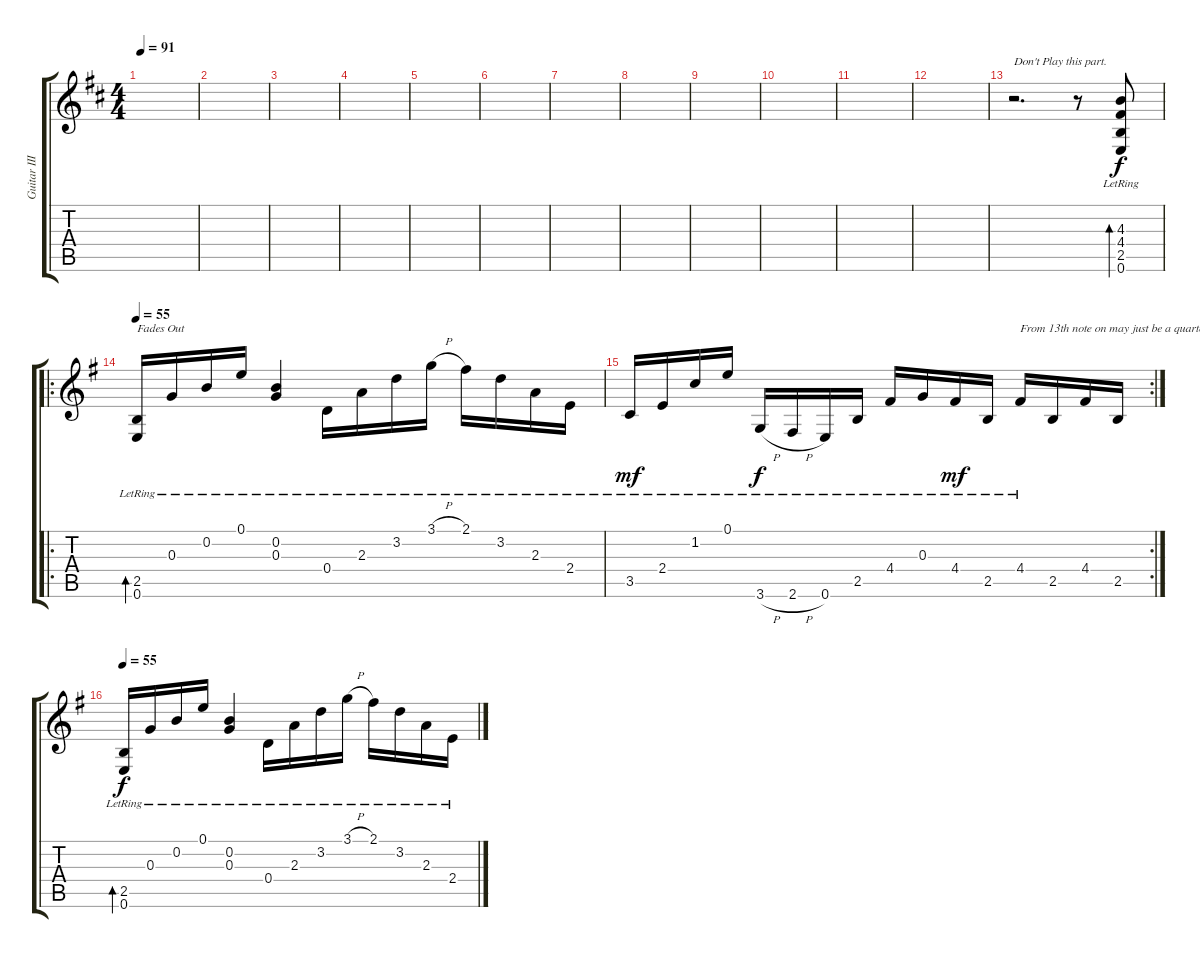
\track ("Guitar III / Acoustic" "Guitar III") {instrument acousticguitarsteel}
\staff {score tabs}
\tuning (E4 B3 G3 D3 A2 E2) {hide}
\ts (4 4)
\tempo 91
\clef g2
\ks bminor
|
|
|
|
|
|
|
|
|
|
|
|
r.2{d txt "Don't Play this part."} r.8 (4.3{lr} 4.4{lr} 2.5{lr} 0.6{lr}).8{bd 480} |
\ro
\tempo 55
\ks eminor
(2.5{lr} 0.6{lr}).16{bd 30 txt "Fades Out"} 0.3{lr}.16 0.2{lr}.16 0.1{lr}.16 (0.2{lr} 0.3{lr}).4 0.4{lr}.16 2.3{lr}.16 3.2{lr}.16 3.1{h lr}.16 2.1{lr}.16 3.2{lr}.16 2.3{lr}.16 2.4{lr}.16 |
\rc 2
3.5{lr}.16{dy mf} 2.4{lr}.16 1.2{lr}.16 0.1{lr}.16 3.6{h lr}.16{dy f} 2.6{h lr}.16 0.6{lr}.16 2.5{lr}.16 4.4{lr}.16 0.3{lr}.16 4.4{lr}.16{dy mf} 2.5{lr}.16 4.4{lr}.16{txt "From 13th note on may just be a quarter note..."} 2.5.16 4.4.16 2.5.16 |
\tempo 55
(2.5{lr} 0.6{lr}).16{bd 30 dy f} 0.3{lr}.16 0.2{lr}.16 0.1{lr}.16 (0.2{lr} 0.3{lr}).4 0.4{lr}.16 2.3{lr}.16 3.2{lr}.16 3.1{h lr}.16 2.1{lr}.16 3.2{lr}.16 2.3{lr}.16 2.4{lr}.16
